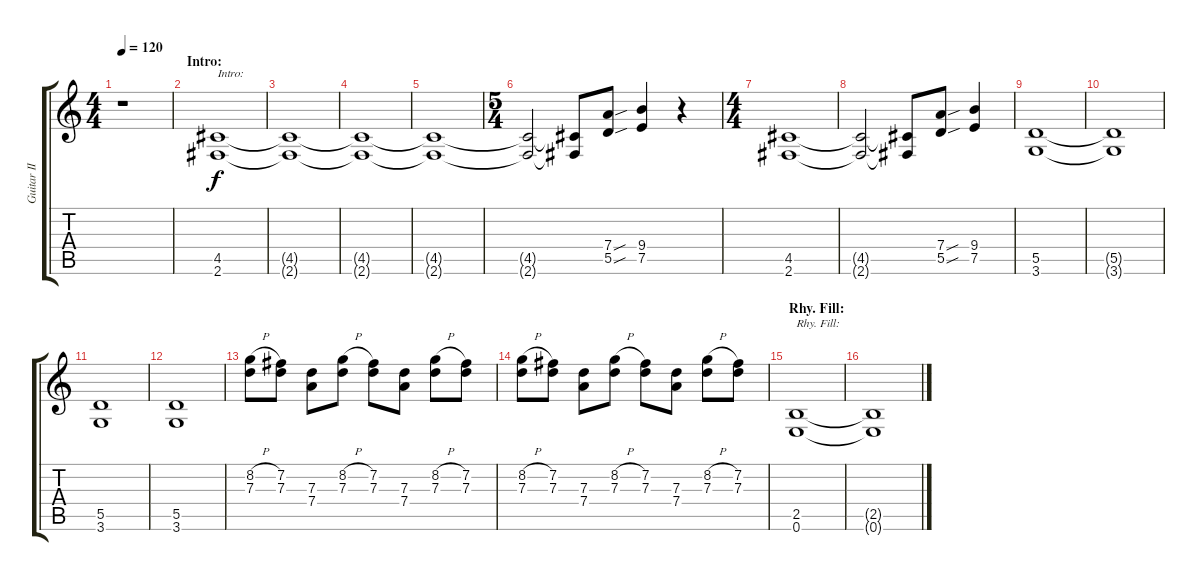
\track ("Guitar II" "Guitar II") {instrument distortionguitar}
\staff {score tabs}
\tuning (E4 B3 G3 D3 A2 E2) {hide}
\ts (4 4)
\tempo 120
\clef g2
\ks c
r.1{dy f instrument distortionguitar} |
\section ("" "Intro:")
(4.5 2.6).1{txt "Intro:"} |
(4.5{t} 2.6{t}).1 |
(4.5{t} 2.6{t}).1 |
(4.5{t} 2.6{t}).1 |
\ts (5 4)
(4.5{t} 2.6{t}).2 (4.5{t} 2.6{t}).8 (7.4{sou} 5.5{sou}).8 (9.4 7.5).4 r.4 |
\ts (4 4)
(4.5 2.6).1 |
(4.5{t} 2.6{t}).2 (4.5{t} 2.6{t}).8 (7.4{sou} 5.5{sou}).8 (9.4 7.5).4 |
(5.5 3.6).1 |
(5.5{t} 3.6{t}).1 |
(5.5 3.6).1 |
(5.5 3.6).1 |
(8.2{h} 7.3).8 (7.2 7.3).8 (7.3 7.4).8 (8.2{h} 7.3).8 (7.2 7.3).8 (7.3 7.4).8 (8.2{h} 7.3).8 (7.2 7.3).8 |
(8.2{h} 7.3).8 (7.2 7.3).8 (7.3 7.4).8 (8.2{h} 7.3).8 (7.2 7.3).8 (7.3 7.4).8 (8.2{h} 7.3).8 (7.2 7.3).8 |
\section ("" "Rhy. Fill:")
(2.5 0.6).1{txt "Rhy. Fill:"} |
(2.5{t} 0.6{t}).1
